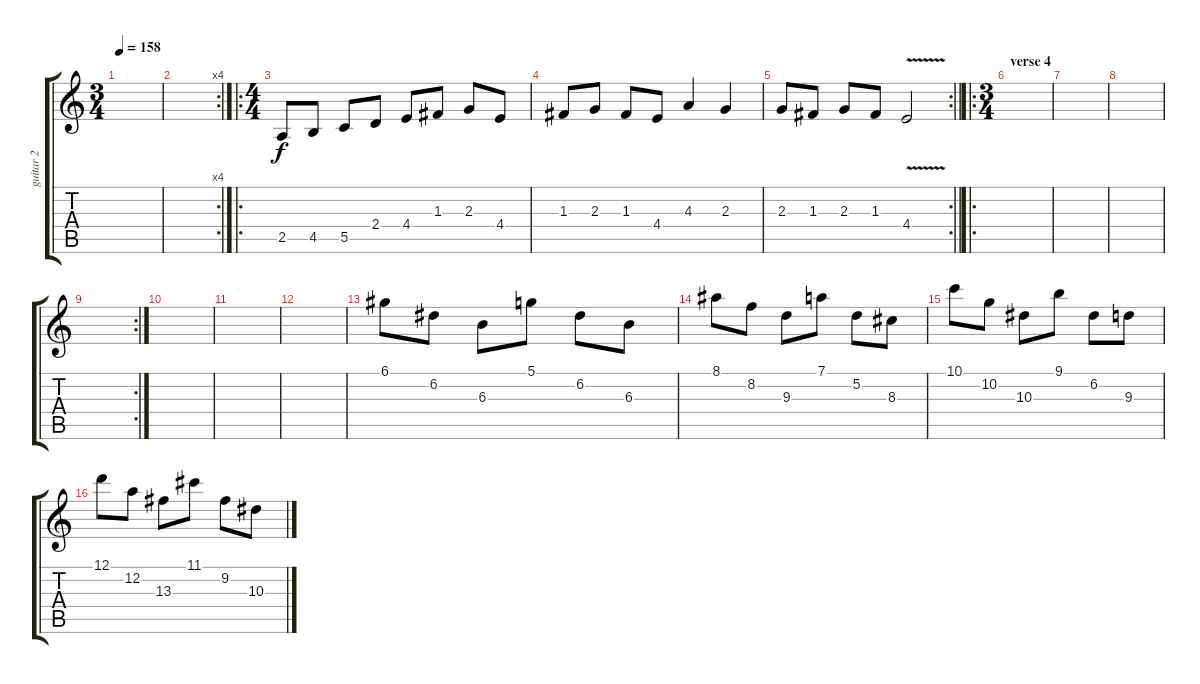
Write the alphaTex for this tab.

\track ("guitar 2" "guitar 2") {instrument distortionguitar}
\staff {score tabs}
\tuning (D4 A3 F3 C3 G2 D2) {hide}
\ts (3 4)
\tempo 158
\clef g2
\ks c
|
\rc 4
|
\ro
\ts (4 4)
2.5.8 4.5.8 5.5.8 2.4.8 4.4.8 1.3.8 2.3.8 4.4.8 |
1.3.8 2.3.8 1.3.8 4.4.8 4.3.4 2.3.4 |
\rc 2
\barLineRight lightlight
2.3.8 1.3.8 2.3.8 1.3.8 4.4{v}.2 |
\ro
\ts (3 4)
\section ("" "verse 4")
|
|
|
\rc 2
|
|
|
|
6.1.8 6.2.8 6.3.8 5.1.8 6.2.8 6.3.8 |
8.1.8 8.2.8 9.3.8 7.1.8 5.2.8 8.3.8 |
10.1.8 10.2.8 10.3.8 9.1.8 6.2.8 9.3.8 |
12.1.8 12.2.8 13.3.8 11.1.8 9.2.8 10.3.8
